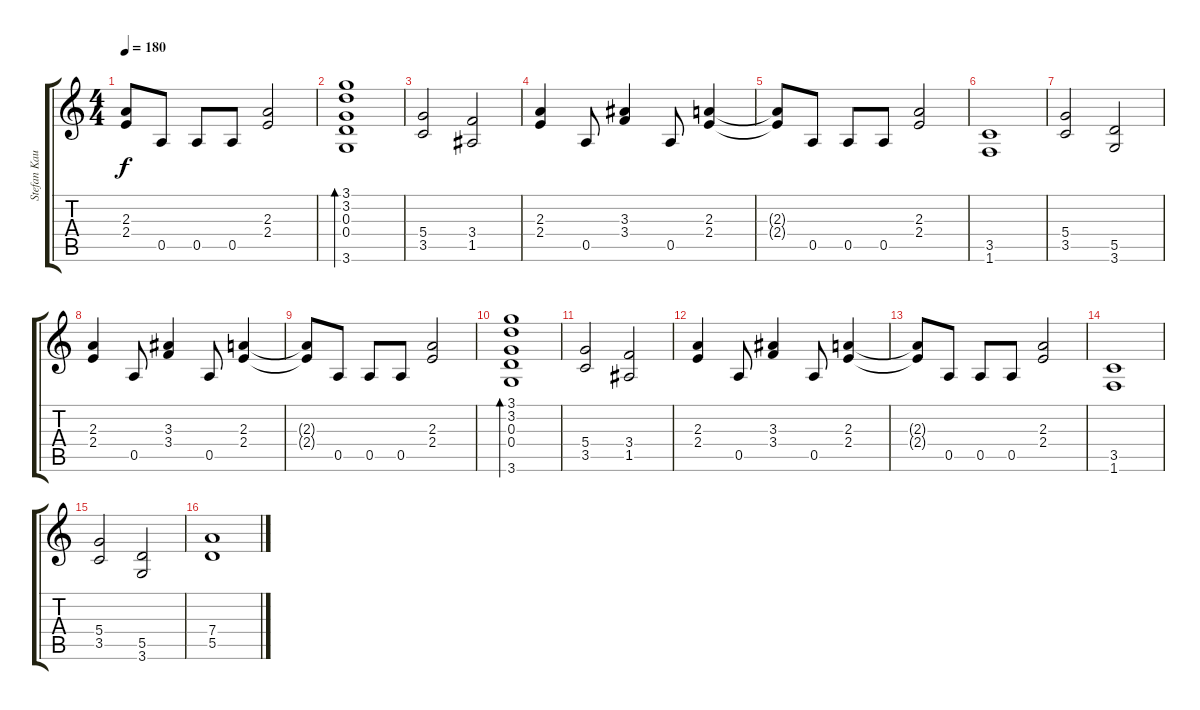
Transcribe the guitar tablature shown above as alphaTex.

\track ("Stefan Kaufmann" "Stefan Kau") {instrument distortionguitar}
\staff {score tabs}
\tuning (E4 B3 G3 D3 A2 E2) {hide}
\ts (4 4)
\tempo 180
\clef g2
\ks c
(2.3{t} 2.4{t}).8{dy f} 0.5.8 0.5.8 0.5.8 (2.3 2.4).2 |
(3.1 3.2 0.3 0.4 3.6).1{bd 240} |
(5.4 3.5).2 (3.4 1.5).2 |
(2.3 2.4).4 0.5.8 (3.3 3.4).4 0.5.8 (2.3 2.4).4 |
(2.3{t} 2.4{t}).8 0.5.8 0.5.8 0.5.8 (2.3 2.4).2 |
(3.5 1.6).1 |
(5.4 3.5).2 (5.5 3.6).2 |
(2.3 2.4).4 0.5.8 (3.3 3.4).4 0.5.8 (2.3 2.4).4 |
(2.3{t} 2.4{t}).8 0.5.8 0.5.8 0.5.8 (2.3 2.4).2 |
(3.1 3.2 0.3 0.4 3.6).1{bd 240} |
(5.4 3.5).2 (3.4 1.5).2 |
(2.3 2.4).4 0.5.8 (3.3 3.4).4 0.5.8 (2.3 2.4).4 |
(2.3{t} 2.4{t}).8 0.5.8 0.5.8 0.5.8 (2.3 2.4).2 |
(3.5 1.6).1 |
(5.4 3.5).2 (5.5 3.6).2 |
(7.4 5.5).1
